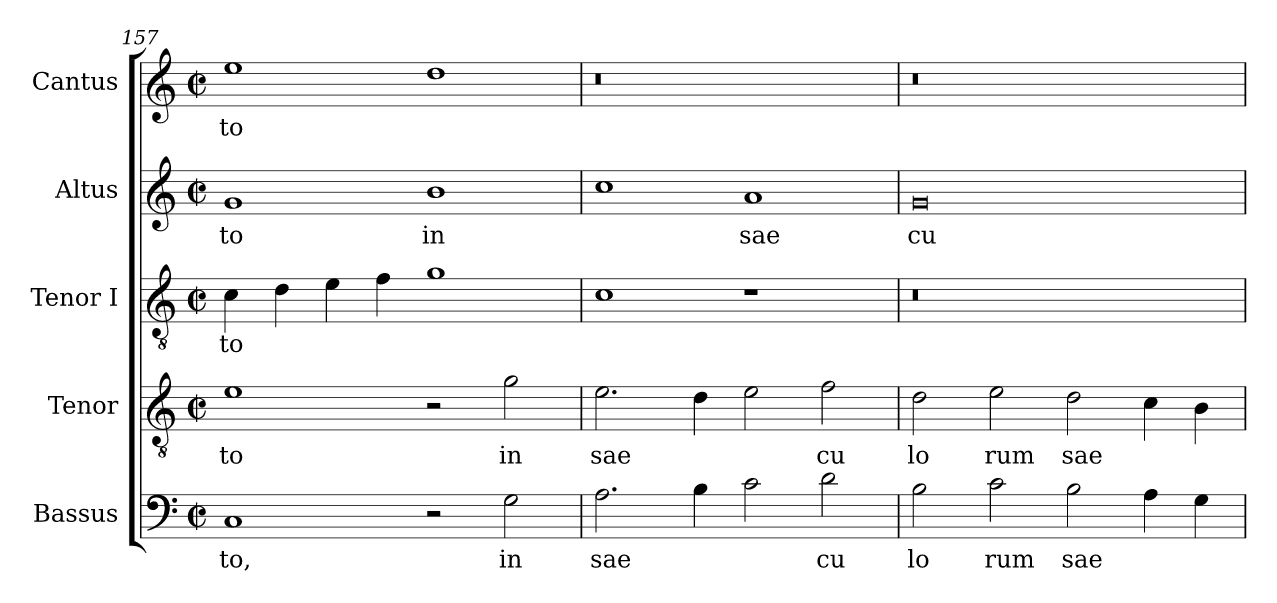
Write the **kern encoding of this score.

**kern	**text	**kern	**text	**kern	**text	**kern	**text	**kern	**text
*part5	*part5	*part4	*part4	*part3	*part3	*part2	*part2	*part1	*part1
*staff5	*staff5	*staff4	*staff4	*staff3	*staff3	*staff2	*staff2	*staff1	*staff1
*I"Bassus	*	*I"Tenor	*	*I"Tenor I	*	*I"Altus	*	*I"Cantus	*
*I'Bassus	*	*I'Tenor	*	*I'Tenor I	*	*I'Altus	*	*I'Cantus	*
*clefF4	*	*clefGv2	*	*clefGv2	*	*clefG2	*	*clefG2	*
*M2/2	*	*M2/2	*	*M2/2	*	*M2/2	*	*M2/2	*
*met(c|)	*	*met(c|)	*	*met(c|)	*	*met(c|)	*	*met(c|)	*
=157	=157	=157	=157	=157	=157	=157	=157	=157	=157
!	!LO:LY:b:cj	!	!LO:LY:b:cj	!	!LO:LY:b:cj	!	!LO:LY:b:cj	!	!LO:LY:b:cj
1C	to,	1e	to	4c\	to	1g	to	1ee	-to
.	.	.	.	4d\	.	.	.	.	.
.	.	.	.	4e\	.	.	.	.	.
.	.	.	.	4f\	.	.	.	.	.
!	!	!	!	!	!	!	!LO:LY:b:cj	!	!
2r	.	2r	.	1g	.	1b	in	1dd	.
!	!LO:LY:b:cj	!	!LO:LY:b:cj	!	!	!	!	!	!
2G\	in	2g\	in	.	.	.	.	.	.
=158	=158	=158	=158	=158	=158	=158	=158	=158	=158
!	!LO:LY:b	!	!LO:LY:b	!	!	!	!	!	!
2.A\	sae	2.e\	sae	1c	.	1cc	.	0r	.
4B\	.	4d\	.	.	.	.	.	.	.
!	!	!	!	!	!	!	!LO:LY:b:cj	!	!
2c\	.	2e\	.	1r	.	1a	sae	.	.
!	!LO:LY:b:cj	!	!LO:LY:b:cj	!	!	!	!	!	!
2d\	cu	2f\	cu	.	.	.	.	.	.
=159	=159	=159	=159	=159	=159	=159	=159	=159	=159
!	!LO:LY:b:cj	!	!LO:LY:b:cj	!	!	!	!LO:LY:b:cj	!	!
2B\	lo	2d\	lo	0r	.	0g	cu	0r	.
!	!LO:LY:b:cj	!	!LO:LY:b:cj	!	!	!	!	!	!
2c\	rum	2e\	rum	.	.	.	.	.	.
!	!LO:LY:b	!	!LO:LY:b	!	!	!	!	!	!
2B\	sae	2d\	sae	.	.	.	.	.	.
4A\	.	4c\	.	.	.	.	.	.	.
4G\	.	4B\	.	.	.	.	.	.	.
=	=	=	=	=	=	=	=	=	=
*-	*-	*-	*-	*-	*-	*-	*-	*-	*-
